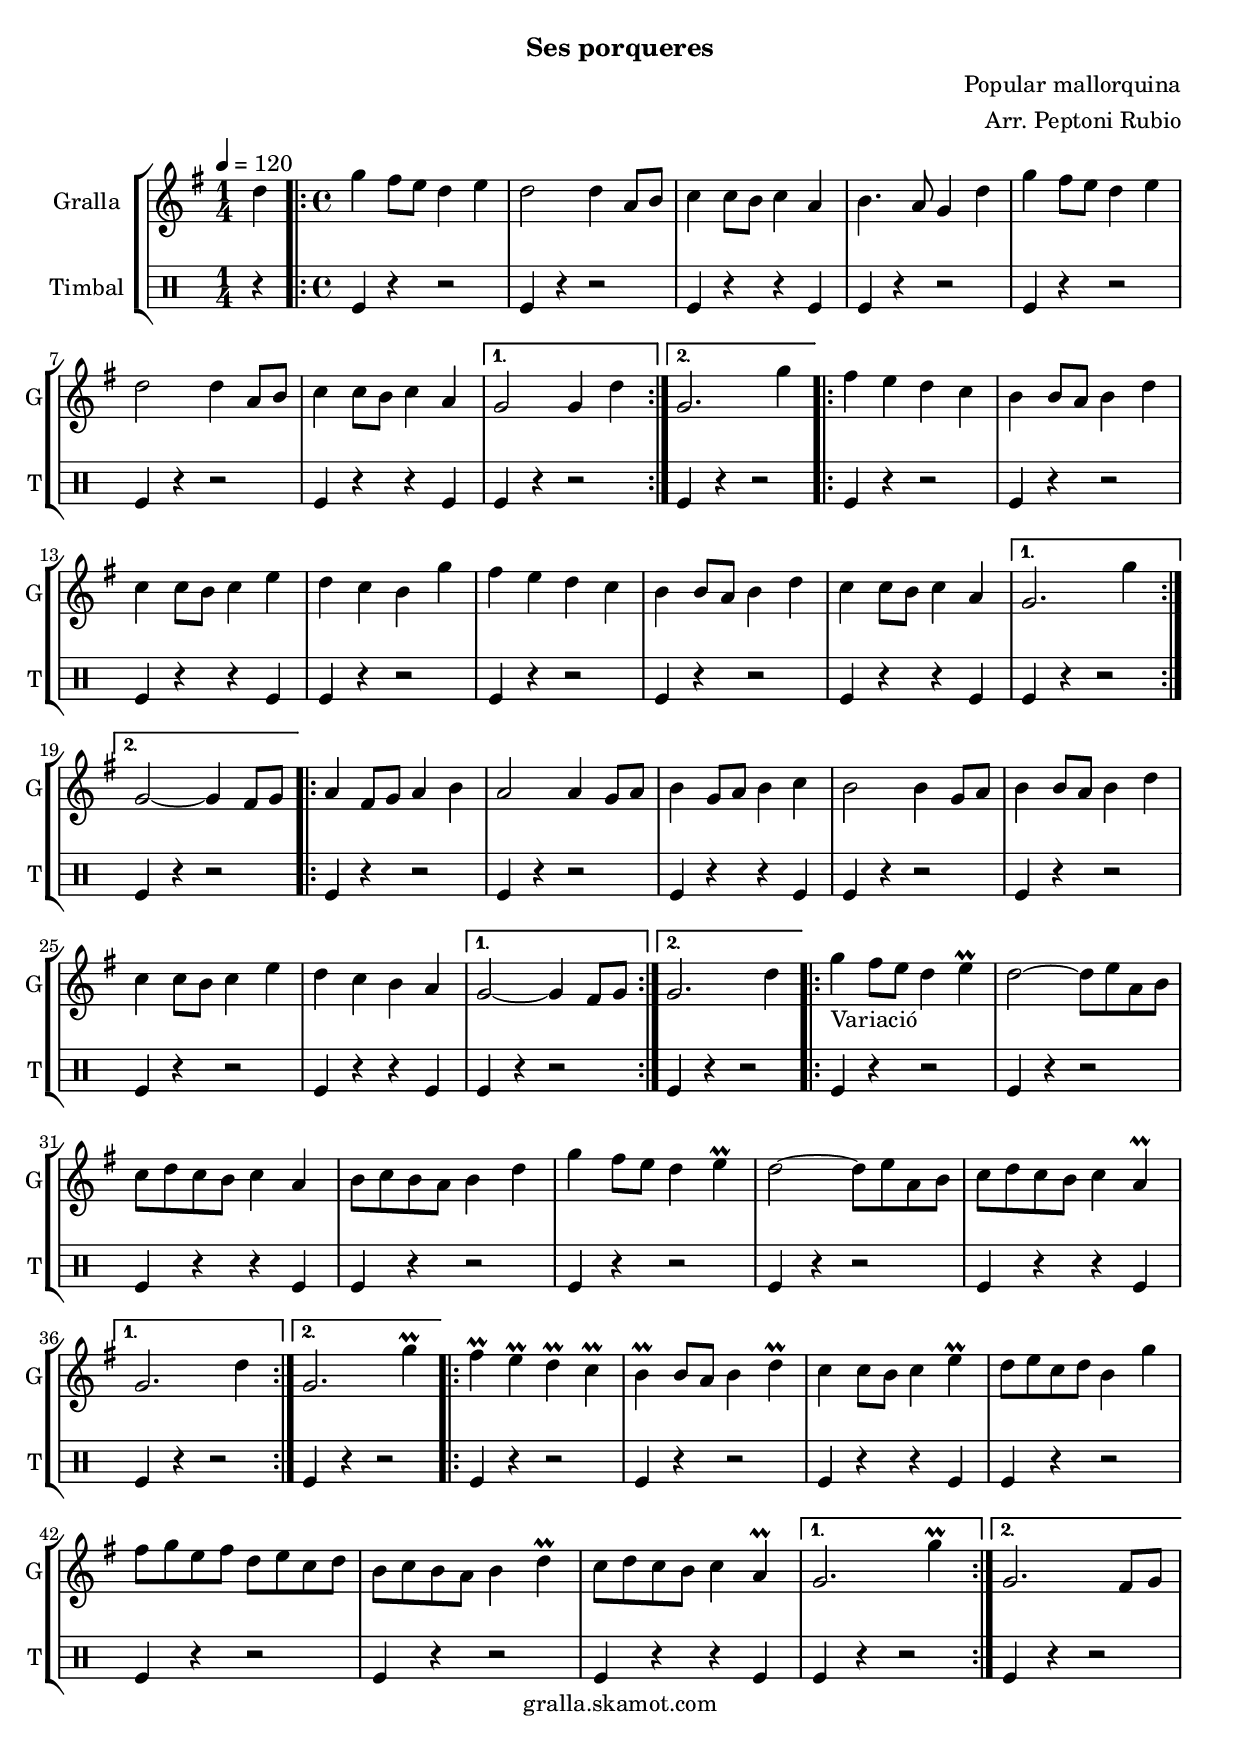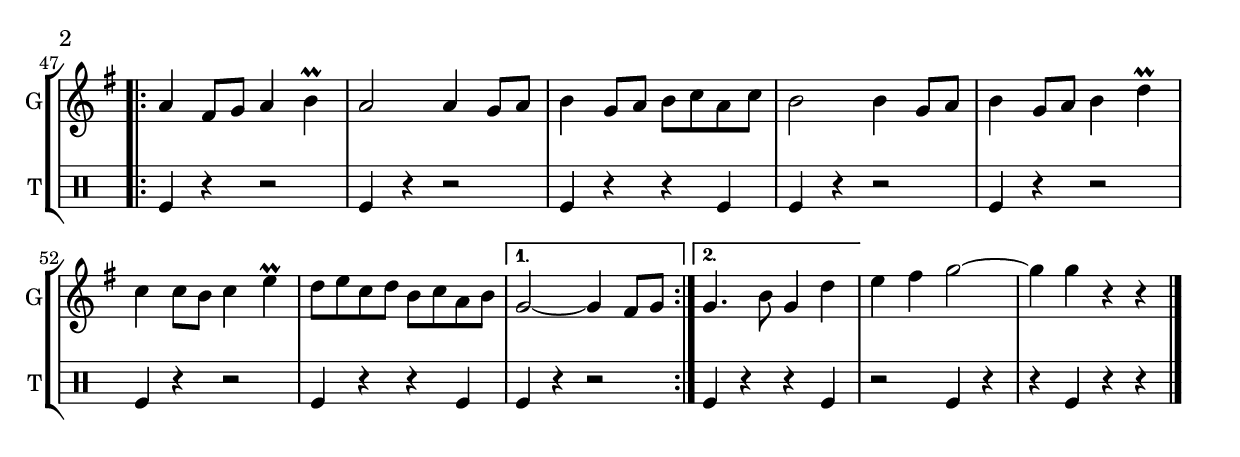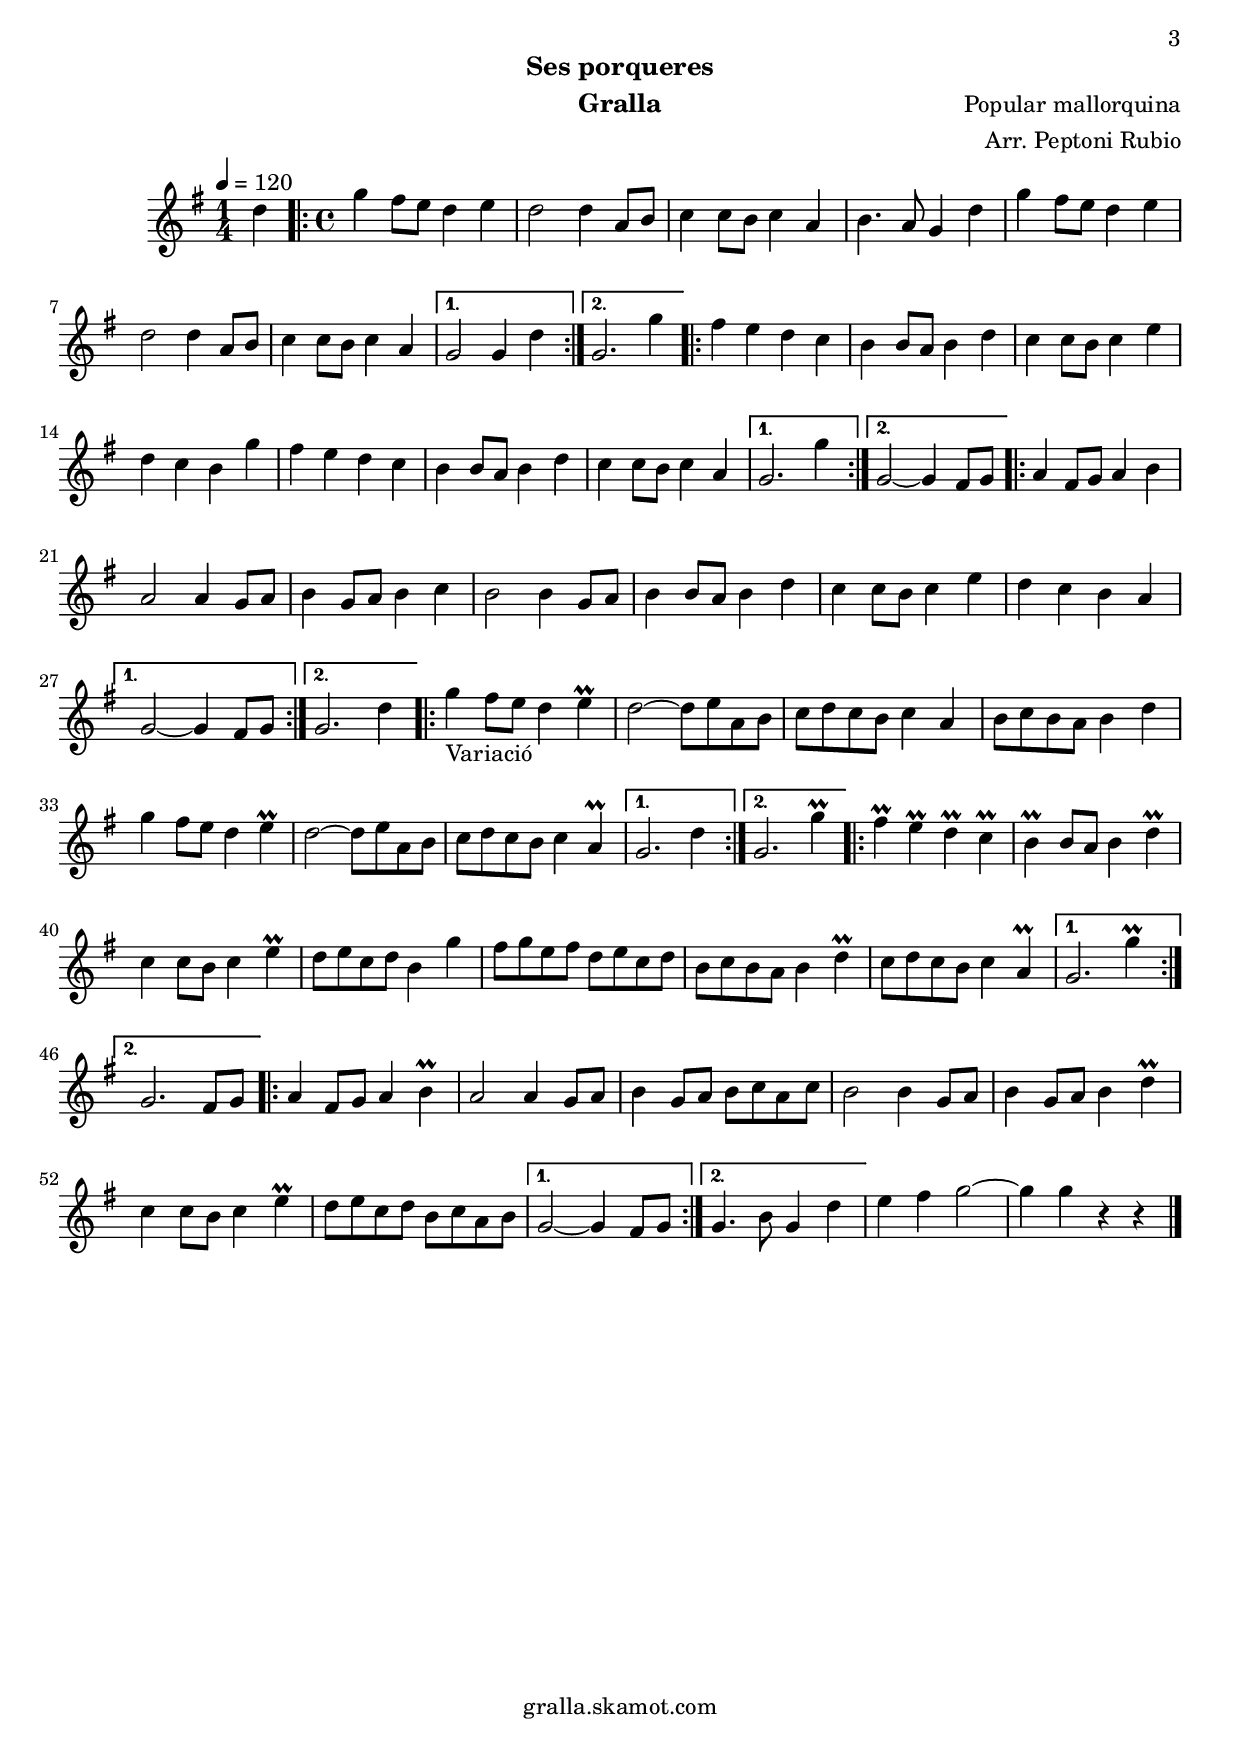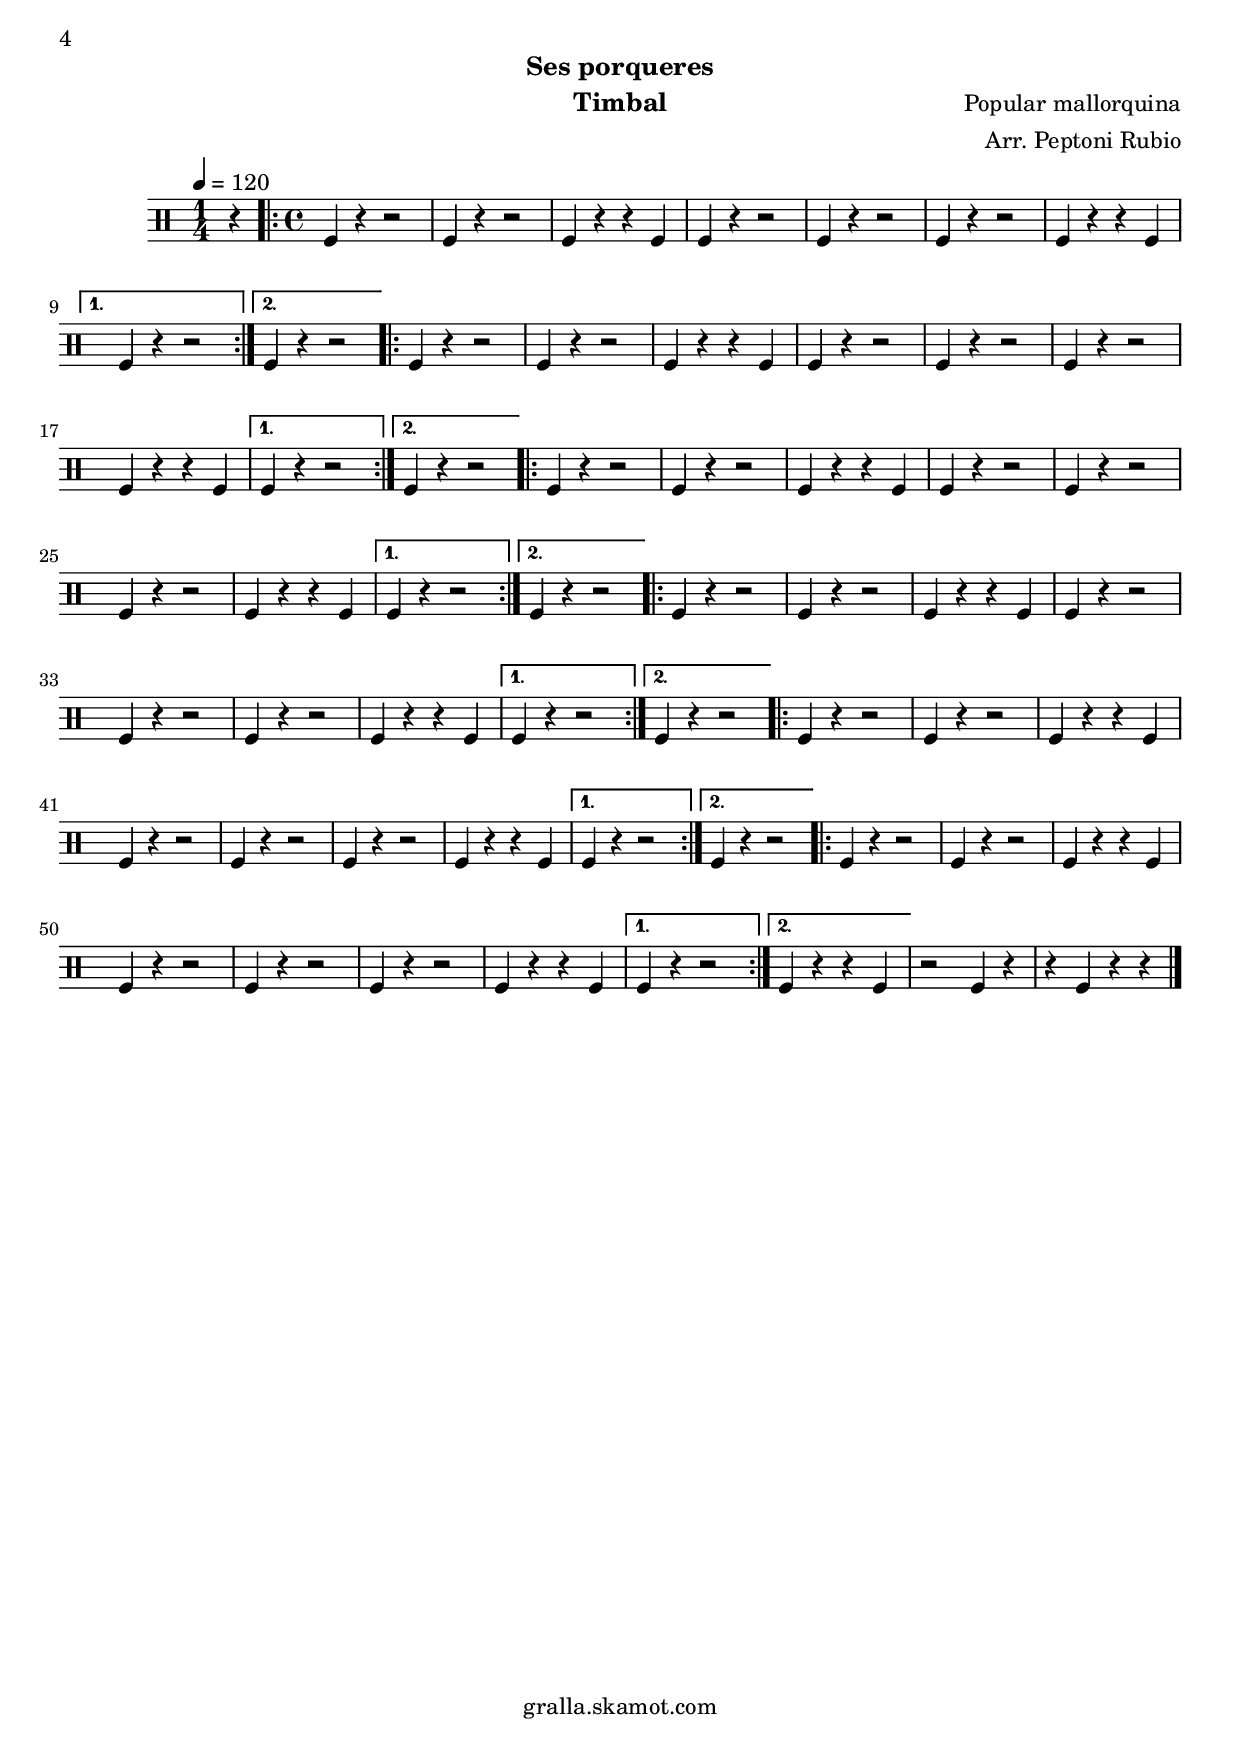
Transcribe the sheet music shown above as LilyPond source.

\version "2.16.2"

\header {
  dedication=""
  title=""
  subtitle="Ses porqueres"
  subsubtitle=""
  poet=""
  meter=""
  piece=""
  composer="Popular mallorquina"
  arranger="Arr. Peptoni Rubio"
  opus=""
  instrument=""
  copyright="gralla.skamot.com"
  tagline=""
}

liniaroAa =
\relative d''
{
  \tempo 4=120
  \clef treble
  \key g \major
  \time 1/4
  d4  |
  \time 4/4   \repeat volta 2 { g4 fis8 e d4 e  |
  d2 d4 a8 b  |
  c4 c8 b c4 a  |
  %05
  b4. a8 g4 d'  |
  g4 fis8 e d4 e  |
  d2 d4 a8 b  |
  c4 c8 b c4 a }
  \alternative { { g2 g4 d' }
  %10
  { g,2. g'4 } }
  \repeat volta 2 { fis4 e d c  |
  b4 b8 a b4 d  |
  c4 c8 b c4 e  |
  d4 c b g'  |
  %15
  fis4 e d c  |
  b4 b8 a b4 d  |
  c4 c8 b c4 a }
  \alternative { { g2. g'4 }
  { g,2 ~ g4 fis8 g } }
  %20
  \repeat volta 2 { a4 fis8 g a4 b  |
  a2 a4 g8 a  |
  b4 g8 a b4 c  |
  b2 b4 g8 a  |
  b4 b8 a b4 d  |
  %25
  c4 c8 b c4 e  |
  d4 c b a }
  \alternative { { g2 ~ g4 fis8 g }
  { g2. d'4 } }
  \repeat volta 2 { g4 _"Variació" fis8 e d4 e\prall  |
  %30
  d2 ~ d8 e a, b  |
  c8 d c b c4 a  |
  b8 c b a b4 d  |
  g4 fis8 e d4 e\prall  |
  d2 ~ d8 e a, b  |
  %35
  c8 d c b c4 a\prall }
  \alternative { { g2. d'4 }
  { g,2. g'4\prall } }
  \repeat volta 2 { fis4\prall e\prall d\prall c\prall  |
  b4\prall b8 a b4 d\prall  |
  %40
  c4 c8 b c4 e\prall  |
  d8 e c d b4 g'  |
  fis8 g e fis d e c d  |
  b8 c b a b4 d\prall  |
  c8 d c b c4 a\prall }
  %45
  \alternative { { g2. g'4\prall }
  { g,2. fis8 g } }
  \repeat volta 2 { a4 fis8 g a4 b\prall  |
  a2 a4 g8 a  |
  b4 g8 a b c a c  |
  %50
  b2 b4 g8 a  |
  b4 g8 a b4 d\prall  |
  c4 c8 b c4 e\prall  |
  d8 e c d b c a b }
  \alternative { { g2 ~ g4 fis8 g }
  %55
  { g4. b8 g4 d' } }
  e4 fis g2 ~  |
  g4 g r r  \bar "|."
}

liniaroAb =
\drummode
{
  \tempo 4=120
  \time 1/4
  r4  |
  \time 4/4   \repeat volta 2 { tomfl4 r r2  |
  tomfl4 r r2  |
  tomfl4 r r tomfl  |
  %05
  tomfl4 r r2  |
  tomfl4 r r2  |
  tomfl4 r r2  |
  tomfl4 r r tomfl }
  \alternative { { tomfl4 r r2 }
  %10
  { tomfl4 r r2 } }
  \repeat volta 2 { tomfl4 r r2  |
  tomfl4 r r2  |
  tomfl4 r r tomfl  |
  tomfl4 r r2  |
  %15
  tomfl4 r r2  |
  tomfl4 r r2  |
  tomfl4 r r tomfl }
  \alternative { { tomfl4 r r2 }
  { tomfl4 r r2 } }
  %20
  \repeat volta 2 { tomfl4 r r2  |
  tomfl4 r r2  |
  tomfl4 r r tomfl  |
  tomfl4 r r2  |
  tomfl4 r r2  |
  %25
  tomfl4 r r2  |
  tomfl4 r r tomfl }
  \alternative { { tomfl4 r r2 }
  { tomfl4 r r2 } }
  \repeat volta 2 { tomfl4 r r2  |
  %30
  tomfl4 r r2  |
  tomfl4 r r tomfl  |
  tomfl4 r r2  |
  tomfl4 r r2  |
  tomfl4 r r2  |
  %35
  tomfl4 r r tomfl }
  \alternative { { tomfl4 r r2 }
  { tomfl4 r r2 } }
  \repeat volta 2 { tomfl4 r r2  |
  tomfl4 r r2  |
  %40
  tomfl4 r r tomfl  |
  tomfl4 r r2  |
  tomfl4 r r2  |
  tomfl4 r r2  |
  tomfl4 r r tomfl }
  %45
  \alternative { { tomfl4 r r2 }
  { tomfl4 r r2 } }
  \repeat volta 2 { tomfl4 r r2  |
  tomfl4 r r2  |
  tomfl4 r r tomfl  |
  %50
  tomfl4 r r2  |
  tomfl4 r r2  |
  tomfl4 r r2  |
  tomfl4 r r tomfl }
  \alternative { { tomfl4 r r2 }
  %55
  { tomfl4 r r tomfl } }
  r2 tomfl4 r  |
  r4 tomfl r r  \bar "|."
}

\bookpart {
  \score {
    \new StaffGroup {
      \override Score.RehearsalMark.self-alignment-X = #LEFT
      <<
        \new Staff \with {instrumentName = #"Gralla" shortInstrumentName = #"G"} \liniaroAa
        \new DrumStaff \with {instrumentName = #"Timbal" shortInstrumentName = #"T"} \liniaroAb
      >>
    }
    \layout {}
  }
  \score { \unfoldRepeats
    \new StaffGroup {
      \override Score.RehearsalMark.self-alignment-X = #LEFT
      <<
        \new Staff \with {instrumentName = #"Gralla" shortInstrumentName = #"G"} \liniaroAa
        \new DrumStaff \with {instrumentName = #"Timbal" shortInstrumentName = #"T"} \liniaroAb
      >>
    }
    \midi {
      \set Staff.midiInstrument = "oboe"
      \set DrumStaff.midiInstrument = "drums"
    }
  }
}

\bookpart {
  \header {instrument="Gralla"}
  \score {
    \new StaffGroup {
      \override Score.RehearsalMark.self-alignment-X = #LEFT
      <<
        \new Staff \liniaroAa
      >>
    }
    \layout {}
  }
  \score { \unfoldRepeats
    \new StaffGroup {
      \override Score.RehearsalMark.self-alignment-X = #LEFT
      <<
        \new Staff \liniaroAa
      >>
    }
    \midi {
      \set Staff.midiInstrument = "oboe"
      \set DrumStaff.midiInstrument = "drums"
    }
  }
}

\bookpart {
  \header {instrument="Timbal"}
  \score {
    \new StaffGroup {
      \override Score.RehearsalMark.self-alignment-X = #LEFT
      <<
        \new DrumStaff \liniaroAb
      >>
    }
    \layout {}
  }
  \score { \unfoldRepeats
    \new StaffGroup {
      \override Score.RehearsalMark.self-alignment-X = #LEFT
      <<
        \new DrumStaff \liniaroAb
      >>
    }
    \midi {
      \set Staff.midiInstrument = "oboe"
      \set DrumStaff.midiInstrument = "drums"
    }
  }
}

